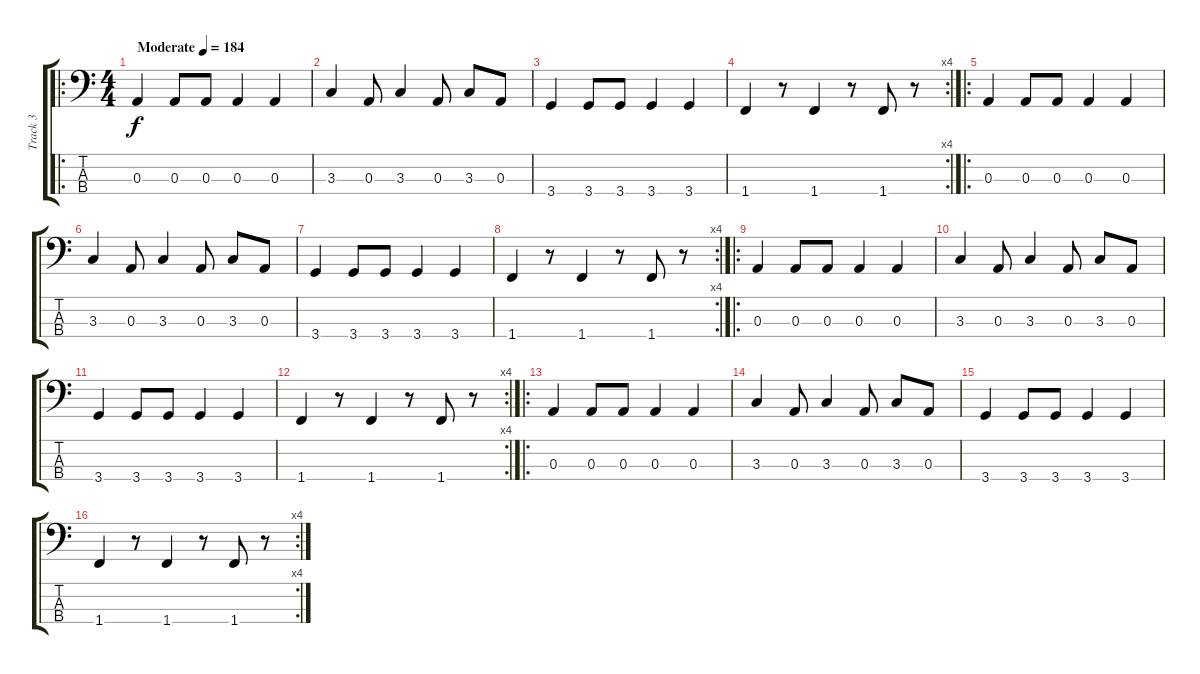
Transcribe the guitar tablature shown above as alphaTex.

\track ("Track 3" "Track 3") {instrument electricbassfinger}
\staff {score tabs}
\tuning (G2 D2 A1 E1) {hide}
\ro
\ts (4 4)
\tempo (184 "Moderate")
\clef f4
\ks c
0.3.4{dy f instrument electricbassfinger} 0.3.8 0.3.8 0.3.4 0.3.4 |
3.3.4 0.3.8 3.3.4 0.3.8 3.3.8 0.3.8 |
3.4.4 3.4.8 3.4.8 3.4.4 3.4.4 |
\rc 4
1.4.4 r.8 1.4.4 r.8 1.4.8 r.8 |
\ro
0.3.4 0.3.8 0.3.8 0.3.4 0.3.4 |
3.3.4 0.3.8 3.3.4 0.3.8 3.3.8 0.3.8 |
3.4.4 3.4.8 3.4.8 3.4.4 3.4.4 |
\rc 4
1.4.4 r.8 1.4.4 r.8 1.4.8 r.8 |
\ro
0.3.4 0.3.8 0.3.8 0.3.4 0.3.4 |
3.3.4 0.3.8 3.3.4 0.3.8 3.3.8 0.3.8 |
3.4.4 3.4.8 3.4.8 3.4.4 3.4.4 |
\rc 4
1.4.4 r.8 1.4.4 r.8 1.4.8 r.8 |
\ro
0.3.4 0.3.8 0.3.8 0.3.4 0.3.4 |
3.3.4 0.3.8 3.3.4 0.3.8 3.3.8 0.3.8 |
3.4.4 3.4.8 3.4.8 3.4.4 3.4.4 |
\rc 4
1.4.4 r.8 1.4.4 r.8 1.4.8 r.8
